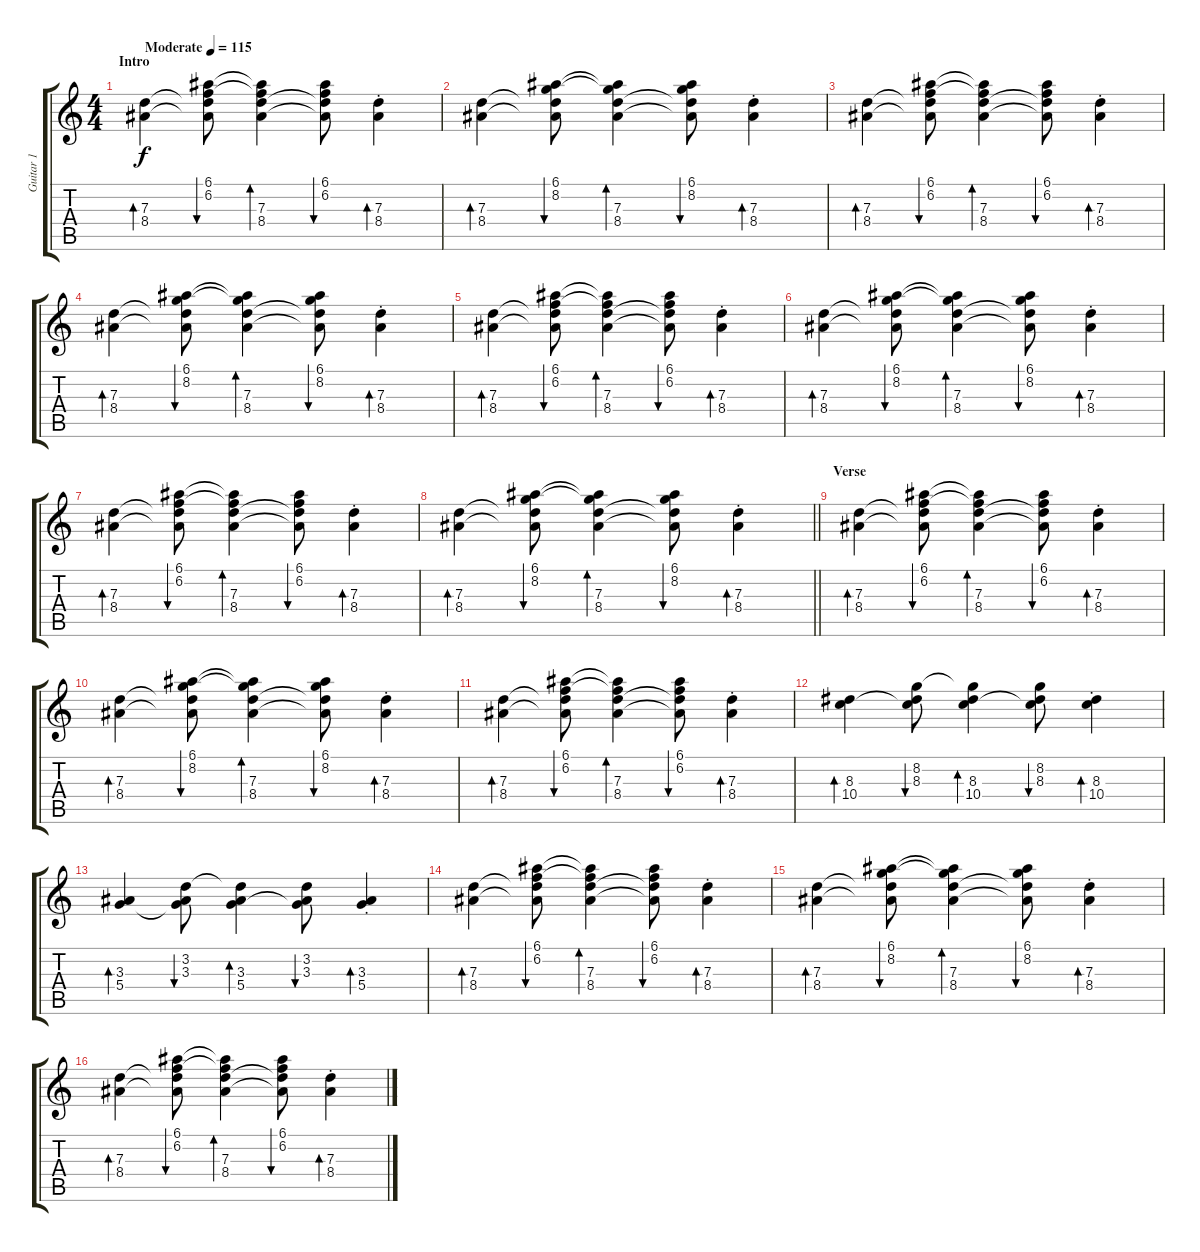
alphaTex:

\track ("Guitar 1" "Guitar 1") {instrument electricguitarjazz}
\staff {score tabs}
\tuning (E4 B3 G3 D3 A2 E2) {hide}
\ts (4 4)
\section ("" "Intro")
\tempo (115 "Moderate")
\clef g2
\ks c
(7.3 8.4).4{bd 120 dy f instrument electricguitarjazz} (6.1 6.2 7.3{t} 8.4{t}).8{bu 120} (6.1{t} 6.2{t} 7.3 8.4).4{bd 120} (6.1 6.2 7.3{t} 8.4{t}).8{bu 120} (7.3{st} 8.4{st}).4{bd 120} |
(7.3 8.4).4{bd 120} (6.1 8.2 7.3{t} 8.4{t}).8{bu 120} (6.1{t} 8.2{t} 7.3 8.4).4{bd 120} (6.1 8.2 7.3{t} 8.4{t}).8{bu 120} (7.3{st} 8.4{st}).4{bd 120} |
(7.3 8.4).4{bd 120} (6.1 6.2 7.3{t} 8.4{t}).8{bu 120} (6.1{t} 6.2{t} 7.3 8.4).4{bd 120} (6.1 6.2 7.3{t} 8.4{t}).8{bu 120} (7.3{st} 8.4{st}).4{bd 120} |
(7.3 8.4).4{bd 120} (6.1 8.2 7.3{t} 8.4{t}).8{bu 120} (6.1{t} 8.2{t} 7.3 8.4).4{bd 120} (6.1 8.2 7.3{t} 8.4{t}).8{bu 120} (7.3{st} 8.4{st}).4{bd 120} |
(7.3 8.4).4{bd 120} (6.1 6.2 7.3{t} 8.4{t}).8{bu 120} (6.1{t} 6.2{t} 7.3 8.4).4{bd 120} (6.1 6.2 7.3{t} 8.4{t}).8{bu 120} (7.3{st} 8.4{st}).4{bd 120} |
(7.3 8.4).4{bd 120} (6.1 8.2 7.3{t} 8.4{t}).8{bu 120} (6.1{t} 8.2{t} 7.3 8.4).4{bd 120} (6.1 8.2 7.3{t} 8.4{t}).8{bu 120} (7.3{st} 8.4{st}).4{bd 120} |
(7.3 8.4).4{bd 120} (6.1 6.2 7.3{t} 8.4{t}).8{bu 120} (6.1{t} 6.2{t} 7.3 8.4).4{bd 120} (6.1 6.2 7.3{t} 8.4{t}).8{bu 120} (7.3{st} 8.4{st}).4{bd 120} |
\barLineRight lightlight
(7.3 8.4).4{bd 120} (6.1 8.2 7.3{t} 8.4{t}).8{bu 120} (6.1{t} 8.2{t} 7.3 8.4).4{bd 120} (6.1 8.2 7.3{t} 8.4{t}).8{bu 120} (7.3{st} 8.4{st}).4{bd 120} |
\section ("" "Verse")
(7.3 8.4).4{bd 120} (6.1 6.2 7.3{t} 8.4{t}).8{bu 120} (6.1{t} 6.2{t} 7.3 8.4).4{bd 120} (6.1 6.2 7.3{t} 8.4{t}).8{bu 120} (7.3{st} 8.4{st}).4{bd 120} |
(7.3 8.4).4{bd 120} (6.1 8.2 7.3{t} 8.4{t}).8{bu 120} (6.1{t} 8.2{t} 7.3 8.4).4{bd 120} (6.1 8.2 7.3{t} 8.4{t}).8{bu 120} (7.3{st} 8.4{st}).4{bd 120} |
(7.3 8.4).4{bd 120} (6.1 6.2 7.3{t} 8.4{t}).8{bu 120} (6.1{t} 6.2{t} 7.3 8.4).4{bd 120} (6.1 6.2 7.3{t} 8.4{t}).8{bu 120} (7.3{st} 8.4{st}).4{bd 120} |
(8.3 10.4).4{bd 120} (8.2 8.3 10.4{t}).8{bu 120} (8.2{t} 8.3 10.4).4{bd 120} (8.2 8.3 10.4{t}).8{bu 120} (8.3{st} 10.4{st}).4{bd 120} |
(3.3 5.4).4{bd 120} (3.2 3.3 5.4{t}).8{bu 240} (3.2{t} 3.3 5.4).4{bd 120} (3.2 3.3 5.4{t}).8{bu 120} (3.3{st} 5.4{st}).4{bd 120} |
(7.3 8.4).4{bd 120} (6.1 6.2 7.3{t} 8.4{t}).8{bu 120} (6.1{t} 6.2{t} 7.3 8.4).4{bd 120} (6.1 6.2 7.3{t} 8.4{t}).8{bu 120} (7.3{st} 8.4{st}).4{bd 120} |
(7.3 8.4).4{bd 120} (6.1 8.2 7.3{t} 8.4{t}).8{bu 120} (6.1{t} 8.2{t} 7.3 8.4).4{bd 120} (6.1 8.2 7.3{t} 8.4{t}).8{bu 120} (7.3{st} 8.4{st}).4{bd 120} |
(7.3 8.4).4{bd 120} (6.1 6.2 7.3{t} 8.4{t}).8{bu 120} (6.1{t} 6.2{t} 7.3 8.4).4{bd 120} (6.1 6.2 7.3{t} 8.4{t}).8{bu 120} (7.3{st} 8.4{st}).4{bd 120}
